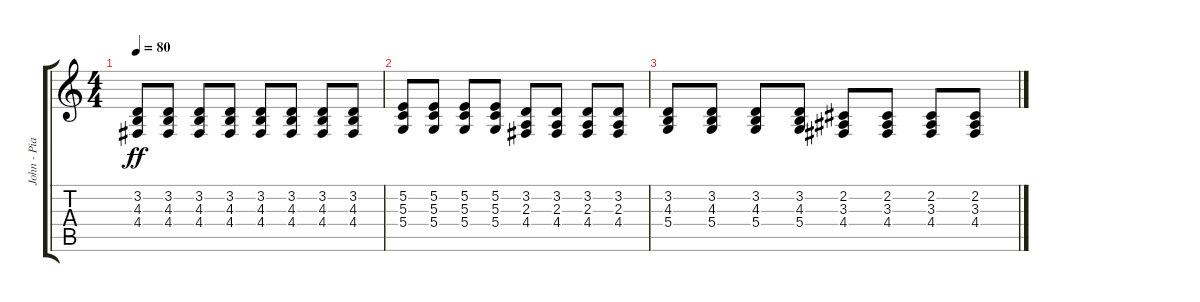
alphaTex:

\track ("John - Piano" "John - Pia") {instrument honkytonkpiano}
\staff {score tabs}
\tuning (E4 B3 G3 D3 A2 E2) {hide}
\ts (4 4)
\tempo 80
\clef g2
\ks c
(3.2 4.3 4.4).8{dy ff} (3.2 4.3 4.4).8 (3.2 4.3 4.4).8 (3.2 4.3 4.4).8 (3.2 4.3 4.4).8 (3.2 4.3 4.4).8 (3.2 4.3 4.4).8 (3.2 4.3 4.4).8 |
(5.2 5.3 5.4).8 (5.2 5.3 5.4).8 (5.2 5.3 5.4).8 (5.2 5.3 5.4).8 (3.2 2.3 4.4).8 (3.2 2.3 4.4).8 (3.2 2.3 4.4).8 (3.2 2.3 4.4).8 |
(3.2 4.3 5.4).8 (3.2 4.3 5.4).8 (3.2 4.3 5.4).8 (3.2 4.3 5.4).8 (2.2 3.3 4.4).8 (2.2 3.3 4.4).8 (2.2 3.3 4.4).8 (2.2 3.3 4.4).8
